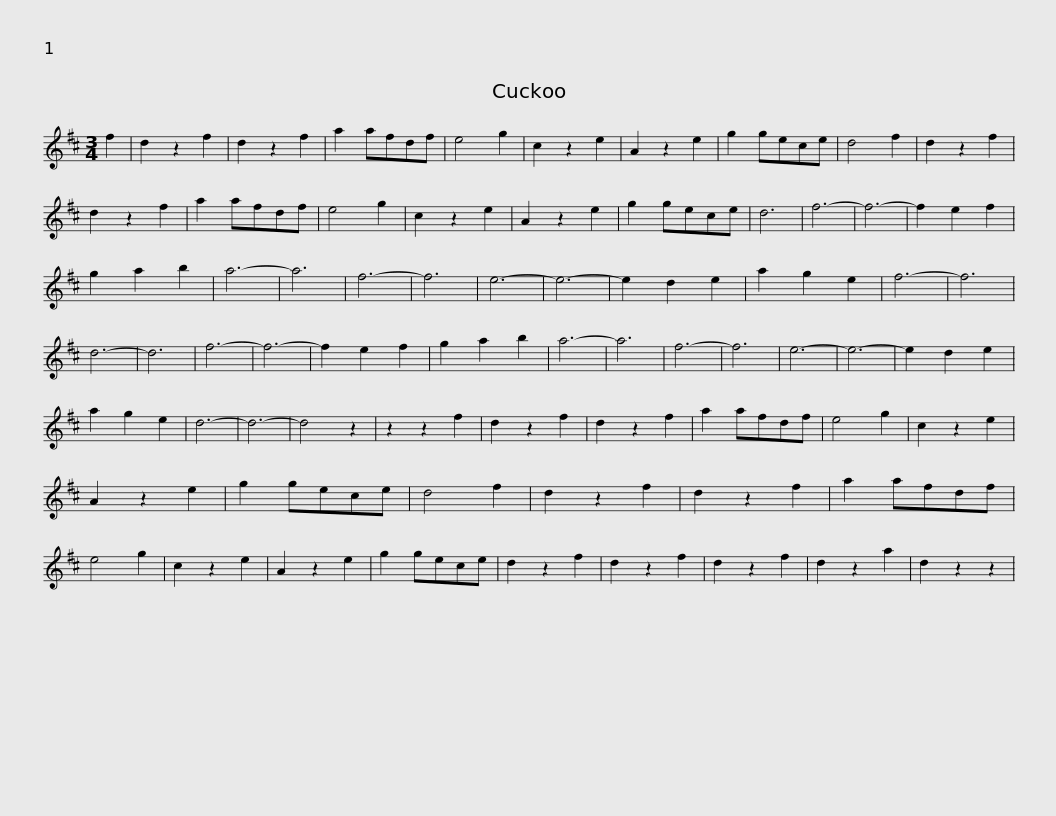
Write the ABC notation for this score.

X:1
L:1/8
M:3/4
I:linebreak $
K:D
V:1 treble
V:1
 f2 | d2 z2 f2 | d2 z2 f2 | a2 afdf | e4 g2 | %5
 c2 z2 e2 | A2 z2 e2 | g2 gece | d4 f2 | d2 z2 f2 | %10
 d2 z2 f2 | a2 afdf |$ e4 g2 | c2 z2 e2 | A2 z2 e2 | %15
 g2 gece | d6 | f6- | f6- | f2 e2 f2 | %20
 g2 a2 b2 | a6- | a6 | f6- | f6 | %25
 e6- | e6- |$ e2 d2 e2 | a2 g2 e2 | f6- | %30
 f6 | d6- | d6 | f6- | f6- | %35
 f2 e2 f2 | g2 a2 b2 | a6- | a6 | f6- | %40
 f6 | e6- | e6- |$ e2 d2 e2 | a2 g2 e2 | %45
 d6- | d6- | d4 z2 | z2 z2 f2 | d2 z2 f2 | %50
 d2 z2 f2 | a2 afdf | e4 g2 | c2 z2 e2 | A2 z2 e2 | %55
 g2 gece |$ d4 f2 | d2 z2 f2 | d2 z2 f2 | a2 afdf | %60
 e4 g2 | c2 z2 e2 | A2 z2 e2 | g2 gece | d2 z2 f2 | %65
 d2 z2 f2 | d2 z2 f2 | d2 z2 a2 |$ d2 z2 z2 | %69
